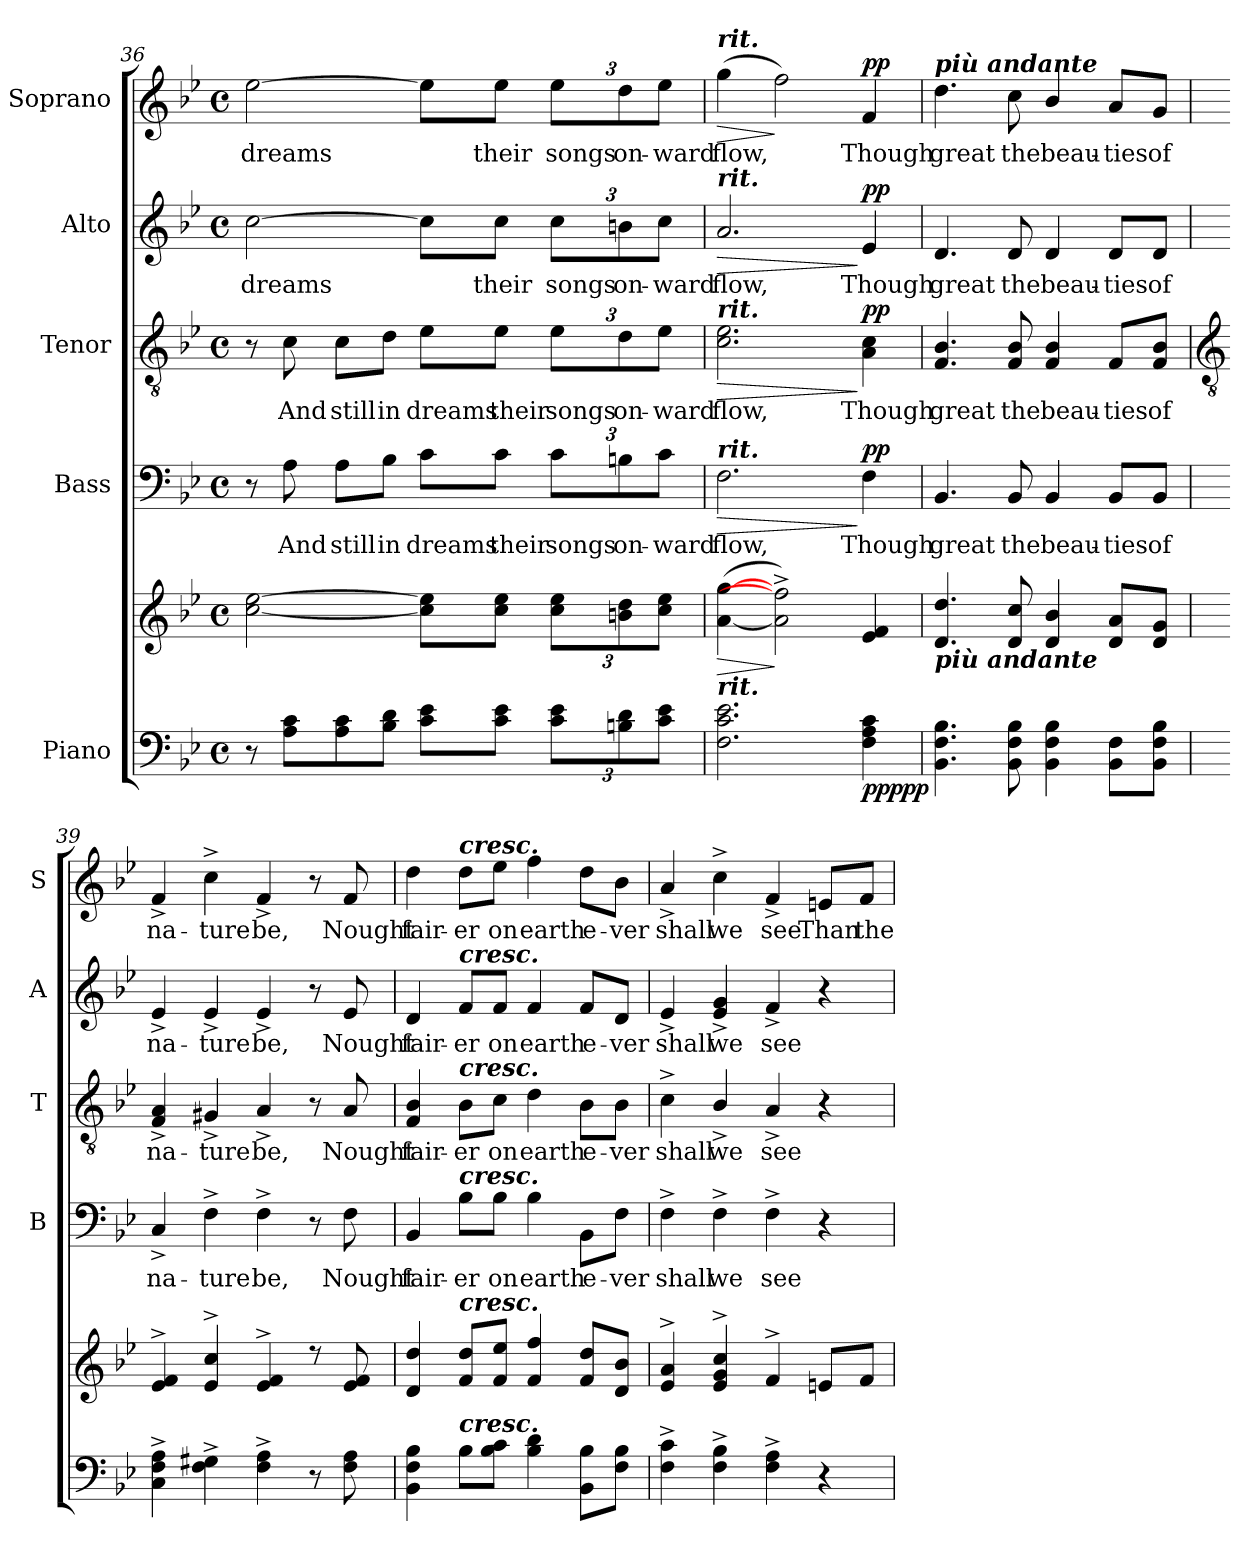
**kern	**kern	**dynam	**kern	**text	**dynam	**kern	**text	**dynam	**kern	**text	**dynam	**kern	**text	**dynam
*part5	*part5	*part5	*part4	*part4	*part4	*part3	*part3	*part3	*part2	*part2	*part2	*part1	*part1	*part1
*staff6	*staff5	*staff5/6	*staff4	*staff4	*staff4	*staff3	*staff3	*staff3	*staff2	*staff2	*staff2	*staff1	*staff1	*staff1
*I"Piano	*	*	*I"Bass	*	*	*I"Tenor	*	*	*I"Alto	*	*	*I"Soprano	*	*
*	*	*	*I'B	*	*	*I'T	*	*	*I'A	*	*	*I'S	*	*
!!LO:LB:g=z
*clefF4	*clefG2	*	*clefF4	*	*	*clefGv2	*	*	*clefG2	*	*	*clefG2	*	*
*k[b-e-]	*k[b-e-]	*	*k[b-e-]	*	*	*k[b-e-]	*	*	*k[b-e-]	*	*	*k[b-e-]	*	*
*B-:	*B-:	*	*B-:	*	*	*B-:	*	*	*B-:	*	*	*B-:	*	*
*M4/4	*M4/4	*	*M4/4	*	*	*M4/4	*	*	*M4/4	*	*	*M4/4	*	*
*met(c)	*met(c)	*	*met(c)	*	*	*met(c)	*	*	*met(c)	*	*	*met(c)	*	*
=36	=36	=36	=36	=36	=36	=36	=36	=36	=36	=36	=36	=36	=36	=36
!	!	!	!	!	!	!	!	!	!	!LO:LY:b	!	!	!LO:LY:b	!
8r	[2cc [2ee-	.	8r	.	.	8r	.	.	[2cc	dreams	.	[2ee-	dreams	.
!	!	!	!	!LO:LY:b	!	!	!LO:LY:b	!	!	!	!	!	!	!
8A 8cL	.	.	8A	And	.	8c	And	.	.	.	.	.	.	.
!	!	!	!	!LO:LY:b	!	!	!LO:LY:b	!	!	!	!	!	!	!
8A 8c	.	.	8A\L	still	.	8c\L	still	.	.	.	.	.	.	.
!	!	!	!	!LO:LY:b	!	!	!LO:LY:b	!	!	!	!	!	!	!
8B- 8dJ	.	.	8B-\J	in	.	8d\J	in	.	.	.	.	.	.	.
!	!	!	!	!LO:LY:b	!	!	!LO:LY:b	!	!	!	!	!	!	!
8c 8e-L	8cc] 8ee-]L	.	8c\L	dreams	.	8e-\L	dreams	.	8cc\L]	.	.	8ee-\L]	.	.
!	!	!	!	!LO:LY:b	!	!	!LO:LY:b	!	!	!LO:LY:b	!	!	!LO:LY:b	!
8c 8e-J	8cc 8ee-J	.	8c\J	their	.	8e-\J	their	.	8cc\J	their	.	8ee-\J	their	.
!	!	!	!	!LO:LY:b	!	!	!LO:LY:b	!	!	!LO:LY:b	!	!	!LO:LY:b	!
12c 12e-L	12cc 12ee-L	.	12c\L	songs	.	12e-\L	songs	.	12cc\L	songs	.	12ee-\L	songs	.
!	!	!	!	!LO:LY:b	!	!	!LO:LY:b	!	!	!LO:LY:b	!	!	!LO:LY:b	!
12Bn 12d	12bn 12dd	.	12Bn\	on-	.	12d\	on-	.	12bn\	on-	.	12dd\	on-	.
!	!	!	!	!LO:LY:b	!	!	!LO:LY:b	!	!	!LO:LY:b	!	!	!LO:LY:b	!
12c 12e-J	12cc 12ee-J	.	12c\J	-ward	.	12e-\J	-ward	.	12cc\J	-ward	.	12ee-\J	-ward	.
=37	=37	=37	=37	=37	=37	=37	=37	=37	=37	=37	=37	=37	=37	=37
!	!	!	!	!	!	!	!	!	!	!	!	!LO:TX:a:Bi:t=rit.	!	!
!	!	!	!	!	!	!	!	!	!LO:TX:a:Bi:t=rit.	!	!	!	!	!
!	!	!	!	!	!	!LO:TX:a:Bi:t=rit.	!	!	!	!	!	!	!	!
!	!	!	!LO:TX:a:Bi:t=rit.	!	!	!	!	!	!	!	!	!	!	!
!	!LO:TX:b:Bi:t=rit.	!	!	!	!	!	!	!	!	!	!	!	!	!
!	!	!LO:HP:b	!	!LO:LY:b	!LO:HP:b	!	!LO:LY:b	!LO:HP:b	!	!LO:LY:b	!LO:HP:b	!	!LO:LY:b	!LO:HP:b
2.F 2.c 2.e-	(>[4a [4gg	>	2.F	flow,	>	2.c 2.e-	flow,	>	2.a	flow,	>	(>4gg	flow,	>
.	2a]^ 2ff]^)	]	.	.	.	.	.	.	.	.	.	2ff)	.	]
!	!	!LO:DY:b=2	!	!LO:LY:b	!	!	!LO:LY:b	!	!	!LO:LY:b	!	!	!LO:LY:b	!
!	!	!LO:DY:n=1:b=2	!	!	!	!	!	!	!	!	!	!	!	!
!	!	!LO:DY:n=2:b	!	!	!LO:DY:n=1:b	!	!	!LO:DY:n=1:b	!	!	!LO:DY:n=1:b	!	!	!LO:DY:b
4F 4A 4c	4e- 4f	p pp pp	4F	Though	] pp	4A 4c	Though	] pp	4e-	Though	] pp	4f	Though	pp
=38	=38	=38	=38	=38	=38	=38	=38	=38	=38	=38	=38	=38	=38	=38
!	!	!	!	!	!	!	!	!	!	!	!	!LO:TX:a:Bi:t=più andante	!	!
!	!LO:TX:b:Bi:t=più andante	!	!	!	!	!	!	!	!	!	!	!	!	!
!	!	!	!	!LO:LY:b	!	!	!LO:LY:b	!	!	!LO:LY:b	!	!	!LO:LY:b	!
4.BB- 4.F 4.B-	4.d 4.dd	.	4.BB-	great	.	4.F 4.B-	great	.	4.d	great	.	4.dd	great	.
!	!	!	!	!LO:LY:b	!	!	!LO:LY:b	!	!	!LO:LY:b	!	!	!LO:LY:b	!
8BB- 8F 8B-	8d 8cc	.	8BB-	the	.	8F 8B-	the	.	8d	the	.	8cc	the	.
!	!	!	!	!LO:LY:b	!	!	!LO:LY:b	!	!	!LO:LY:b	!	!	!LO:LY:b	!
4BB- 4F 4B-	4d/ 4b-/	.	4BB-	beau-	.	4F 4B-	beau-	.	4d	beau-	.	4b-/	beau-	.
!	!	!	!	!LO:LY:b	!	!	!LO:LY:b	!	!	!LO:LY:b	!	!	!LO:LY:b	!
8BB- 8FL	8d 8aL	.	8BB-/L	-ties	.	8F/L	-ties	.	8d/L	-ties	.	8a/L	-ties	.
!	!	!	!	!LO:LY:b	!	!	!LO:LY:b	!	!	!LO:LY:b	!	!	!LO:LY:b	!
8BB- 8F 8B-J	8d 8gJ	.	8BB-/J	of	.	8F/ 8B-/J	of	.	8d/J	of	.	8g/J	of	.
!!LO:LB:g=z
=39	=39	=39	=39	=39	=39	=39	=39	=39	=39	=39	=39	=39	=39	=39
*	*	*	*	*	*	*clefGv2	*	*	*	*	*	*	*	*
*	*^	*	*	*	*	*	*	*	*	*	*	*	*	*
!	!	!	!	!	!LO:LY:b	!	!	!LO:LY:b	!	!	!LO:LY:b	!	!	!LO:LY:b	!
4C^ 4F^ 4A^	4e-^ 4f^	1ryy	.	4C^	na-	.	4F^ 4A^	na-	.	4e-^	na-	.	4f^	na-	.
!	!	!	!	!	!LO:LY:b	!	!	!LO:LY:b	!	!	!LO:LY:b	!	!	!LO:LY:b	!
4F^ 4G#X^	4e-^ 4cc^	.	.	4F^	-ture	.	4G#X^	-ture	.	4e-^	-ture	.	4cc^	-ture	.
!	!	!	!	!	!LO:LY:b	!	!	!LO:LY:b	!	!	!LO:LY:b	!	!	!LO:LY:b	!
4F^ 4A^	4e-^ 4f^	.	.	4F^	be,	.	4A^	be,	.	4e-^	be,	.	4f^	be,	.
8r	8r	.	.	8r	.	.	8r	.	.	8r	.	.	8r	.	.
!	!	!	!	!	!LO:LY:b	!	!	!LO:LY:b	!	!	!LO:LY:b	!	!	!LO:LY:b	!
8F 8A	8e- 8f	.	.	8F	Nought	.	8A	Nought	.	8e-	Nought	.	8f	Nought	.
=40	=40	=40	=40	=40	=40	=40	=40	=40	=40	=40	=40	=40	=40	=40	=40
!	!	!	!	!	!LO:LY:b	!	!	!LO:LY:b	!	!	!LO:LY:b	!	!	!LO:LY:b	!
4BB- 4F 4B-	4d 4dd	1ryy	.	4BB-	fair-	.	4F 4B-	fair-	.	4d	fair-	.	4dd	fair-	.
!	!	!	!	!	!	!	!	!	!	!	!	!	!LO:TX:a:Bi:t=cresc.	!	!
!	!	!	!	!	!	!	!	!	!	!LO:TX:a:Bi:t=cresc.	!	!	!	!	!
!	!	!	!	!	!	!	!LO:TX:a:Bi:t=cresc.	!	!	!	!	!	!	!	!
!	!	!	!	!LO:TX:a:Bi:t=cresc.	!	!	!	!	!	!	!	!	!	!	!
!	!LO:TX:a:Bi:t=cresc.	!	!	!	!	!	!	!	!	!	!	!	!	!	!
!LO:TX:a:Bi:t=cresc.	!	!	!	!	!	!	!	!	!	!	!	!	!	!	!
!	!	!	!	!	!LO:LY:b	!	!	!LO:LY:b	!	!	!LO:LY:b	!	!	!LO:LY:b	!
8B-L	8f 8ddL	.	.	8B-\L	-er	.	8B-\L	-er	.	8f/L	-er	.	8dd\L	-er	.
!	!	!	!	!	!LO:LY:b	!	!	!LO:LY:b	!	!	!LO:LY:b	!	!	!LO:LY:b	!
8B- 8cJ	8f 8ee-J	.	.	8B-\J	on	.	8c\J	on	.	8f/J	on	.	8ee-\J	on	.
!	!	!	!	!	!LO:LY:b	!	!	!LO:LY:b	!	!	!LO:LY:b	!	!	!LO:LY:b	!
4B- 4d	4f 4ff	.	.	4B-	earth	.	4d	earth	.	4f	earth	.	4ff	earth	.
!	!	!	!	!	!LO:LY:b	!	!	!LO:LY:b	!	!	!LO:LY:b	!	!	!LO:LY:b	!
8BB- 8B-L	8f 8ddL	.	.	8BB-\L	e-	.	8B-\L	e-	.	8f/L	e-	.	8dd\L	e-	.
!	!	!	!	!	!LO:LY:b	!	!	!LO:LY:b	!	!	!LO:LY:b	!	!	!LO:LY:b	!
8F 8B-J	8d/ 8b-/J	.	.	8F\J	-ver	.	8B-\J	-ver	.	8d/J	-ver	.	8b-\J	-ver	.
=41	=41	=41	=41	=41	=41	=41	=41	=41	=41	=41	=41	=41	=41	=41	=41
!	!	!	!	!	!LO:LY:b	!	!	!LO:LY:b	!	!	!LO:LY:b	!	!	!LO:LY:b	!
4F^ 4c^	4e-^ 4a^	1ryy	.	4F^	shall	.	4c^	shall	.	4e-^	shall	.	4a^	shall	.
!	!	!	!	!	!LO:LY:b	!	!	!LO:LY:b	!	!	!LO:LY:b	!	!	!LO:LY:b	!
4F^ 4B-^	4e-^ 4g^ 4cc^	.	.	4F^	we	.	4B-^/	we	.	4e-^ 4g^	we	.	4cc^	we	.
!	!	!	!	!	!LO:LY:b	!	!	!LO:LY:b	!	!	!LO:LY:b	!	!	!LO:LY:b	!
4F^ 4A^	4f^	.	.	4F^	see	.	4A^	see	.	4f^	see	.	4f^	see	.
!	!	!	!	!	!	!	!	!	!	!	!	!	!	!LO:LY:b	!
4r	8enL	.	.	4r	.	.	4r	.	.	4r	.	.	8en/L	Than	.
!	!	!	!	!	!	!	!	!	!	!	!	!	!	!LO:LY:b	!
.	8fJ	.	.	.	.	.	.	.	.	.	.	.	8f/J	the	.
*	*v	*v	*	*	*	*	*	*	*	*	*	*	*	*	*
=	=	=	=	=	=	=	=	=	=	=	=	=	=	=
*-	*-	*-	*-	*-	*-	*-	*-	*-	*-	*-	*-	*-	*-	*-
